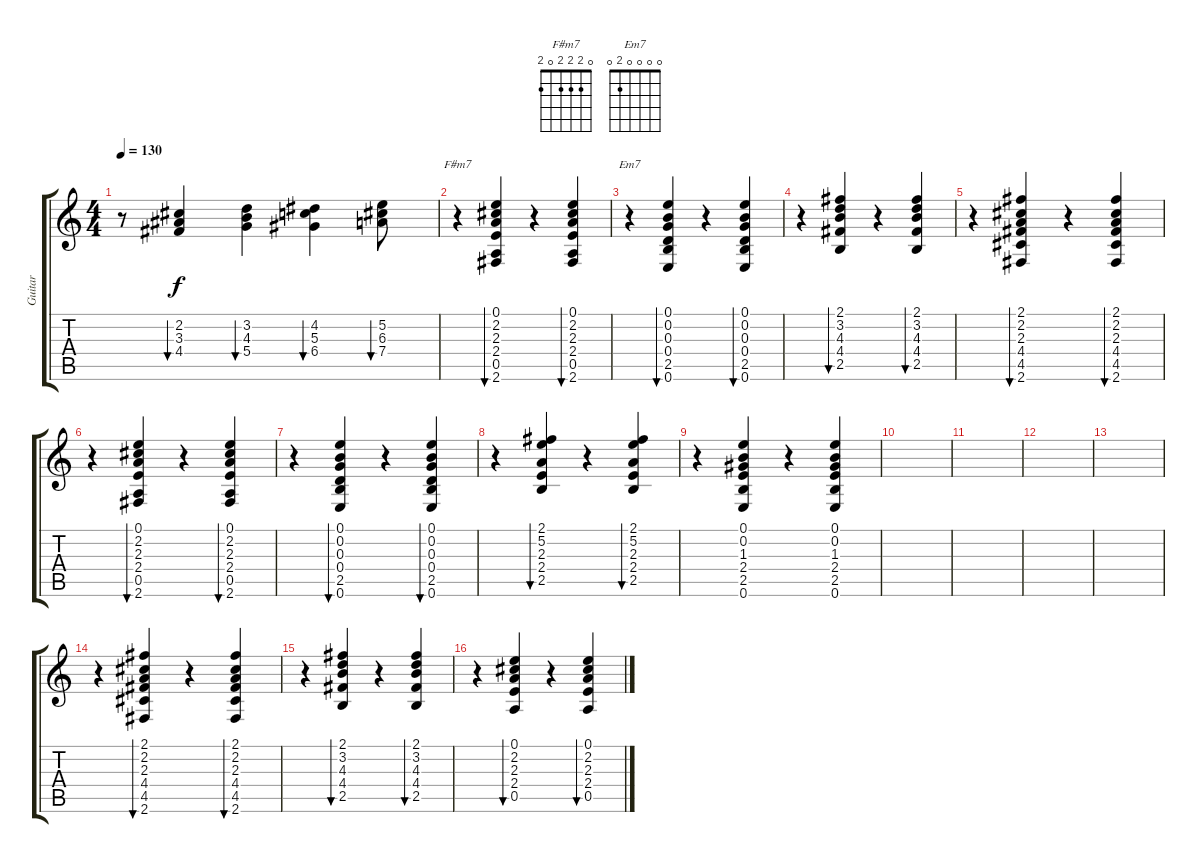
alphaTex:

\track ("Guitar" "Guitar") {instrument electricguitarmuted}
\staff {score tabs}
\tuning (E4 B3 G3 D3 A2 E2) {hide}
\chord ("F#m7" 0 2 2 2 0 2)
\chord ("Em7" 0 0 0 0 2 0)
\ts (4 4)
\tempo 130
\clef g2
\ks c
r.8{dy f} (2.2 3.3 4.4).4{bu 60} (3.2 4.3 5.4).4{bu 60} (4.2 5.3 6.4).4{bu 60} (5.2 6.3 7.4).8{bu 60} |
r.4{ch "F#m7"} (0.1 2.2 2.3 2.4 0.5 2.6).4{bu 60} r.4 (0.1 2.2 2.3 2.4 0.5 2.6).4{bu 60} |
r.4{ch "Em7"} (0.1 0.2 0.3 0.4 2.5 0.6).4{bu 60} r.4 (0.1 0.2 0.3 0.4 2.5 0.6).4{bu 60} |
r.4 (2.1 3.2 4.3 4.4 2.5).4{bu 60} r.4 (2.1 3.2 4.3 4.4 2.5).4{bu 60} |
r.4 (2.1 2.2 2.3 4.4 4.5 2.6).4{bu 60} r.4 (2.1 2.2 2.3 4.4 4.5 2.6).4{bu 60} |
r.4 (0.1 2.2 2.3 2.4 0.5 2.6).4{bu 60} r.4 (0.1 2.2 2.3 2.4 0.5 2.6).4{bu 60} |
r.4 (0.1 0.2 0.3 0.4 2.5 0.6).4{bu 60} r.4 (0.1 0.2 0.3 0.4 2.5 0.6).4{bu 60} |
r.4 (2.1 5.2 2.3 2.4 2.5).4{bu 60} r.4 (2.1 5.2 2.3 2.4 2.5).4{bu 60} |
r.4 (0.1 0.2 1.3 2.4 2.5 0.6).4 r.4 (0.1 0.2 1.3 2.4 2.5 0.6).4 |
|
|
|
|
r.4 (2.1 2.2 2.3 4.4 4.5 2.6).4{bu 60} r.4 (2.1 2.2 2.3 4.4 4.5 2.6).4{bu 60} |
r.4 (2.1 3.2 4.3 4.4 2.5).4{bu 60} r.4 (2.1 3.2 4.3 4.4 2.5).4{bu 60} |
r.4 (0.1 2.2 2.3 2.4 0.5).4{bu 60} r.4 (0.1 2.2 2.3 2.4 0.5).4{bu 60}
